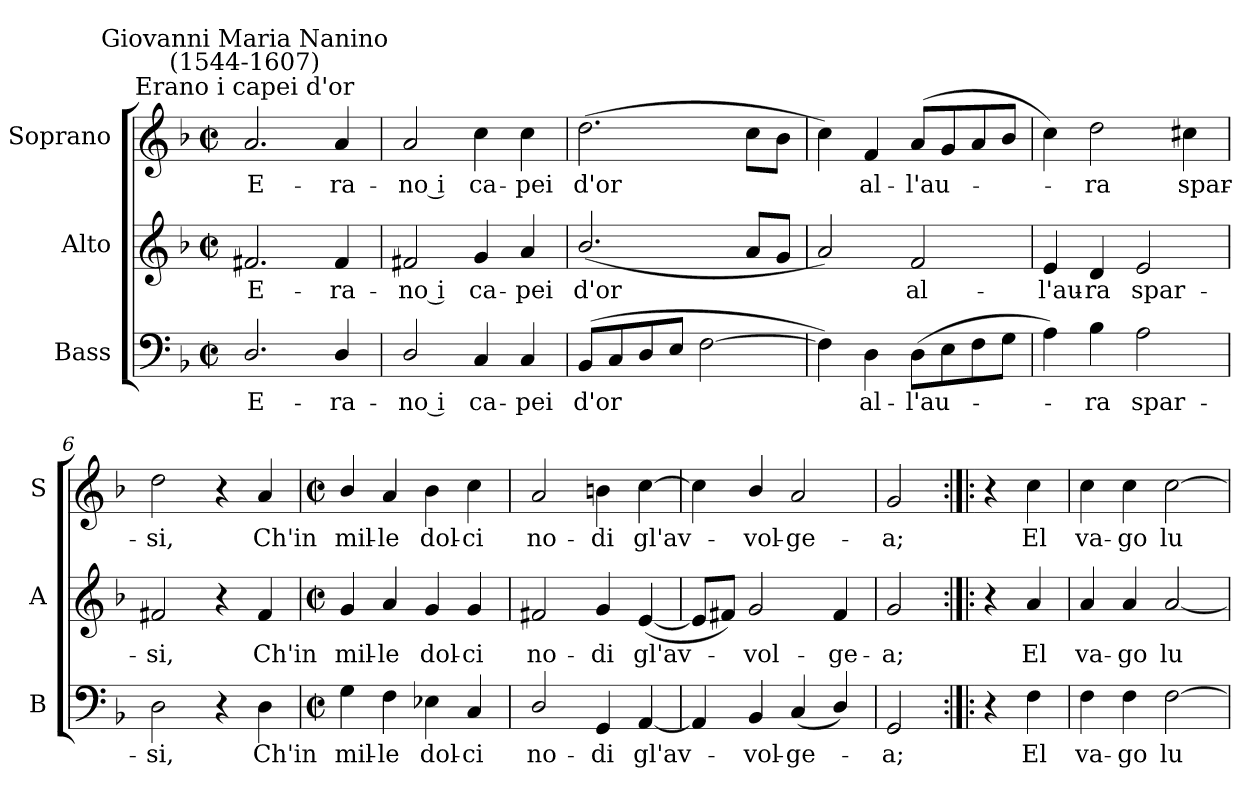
**kern	**text	**kern	**text	**kern	**text
*part3	*part3	*part2	*part2	*part1	*part1
*staff3	*staff3	*staff2	*staff2	*staff1	*staff1
*I"Bass	*	*I"Alto	*	*I"Soprano	*
*I'B	*	*I'A	*	*I'S	*
*clefF4	*	*clefG2	*	*clefG2	*
*k[b-]	*	*k[b-]	*	*k[b-]	*
*F:	*	*F:	*	*F:	*
*M2/2	*	*M2/2	*	*M2/2	*
*met(c|)	*	*met(c|)	*	*met(c|)	*
=1	=1	=1	=1	=1	=1
!	!	!	!	!LO:TX:a:cj:t=Erano i capei d'or	!
!	!	!	!	!LO:TX:a:cj:t=Giovanni Maria Nanino\n(1544-1607)	!
!	!LO:LY:b	!	!LO:LY:b	!	!LO:LY:b
2.D/	E-	2.f#X	E-	2.a	E-
!	!LO:LY:b	!	!LO:LY:b	!	!LO:LY:b
4D/	-ra-	4f#	-ra-	4a	-ra-
=2	=2	=2	=2	=2	=2
!	!LO:LY:b	!	!LO:LY:b	!	!LO:LY:b
2D/	-no i	2f#X	-no i	2a	-no i
!	!LO:LY:b	!	!LO:LY:b	!	!LO:LY:b
4C	ca-	4g	ca-	4cc	ca-
!	!LO:LY:b	!	!LO:LY:b	!	!LO:LY:b
4C	-pei	4a	-pei	4cc	-pei
=3	=3	=3	=3	=3	=3
!	!LO:LY:b	!	!LO:LY:b	!	!LO:LY:b
(<8BB-L	d'or	(<2.b-/	d'or	(>2.dd	d'or
8C	.	.	.	.	.
8D	.	.	.	.	.
8EJ	.	.	.	.	.
[2F	.	.	.	.	.
.	.	8aL	.	8ccL	.
.	.	8gJ	.	8b-J	.
=4	=4	=4	=4	=4	=4
4F])	.	2a)	.	4cc)	.
!	!LO:LY:b	!	!	!	!LO:LY:b
4D	al-	.	.	4f	al-
!	!LO:LY:b	!	!LO:LY:b	!	!LO:LY:b
(>8DL	-l'au-	2f	al-	(<8aL	-l'au-
8E	.	.	.	8g	.
8F	.	.	.	8a	.
8GJ	.	.	.	8b-J	.
=5	=5	=5	=5	=5	=5
!	!	!	!LO:LY:b	!	!
4A)	.	4e	-l'au-	4cc)	.
!	!LO:LY:b	!	!LO:LY:b	!	!LO:LY:b
4B-	ra	4d	-ra	2dd	ra
!	!LO:LY:b	!	!LO:LY:b	!	!
2A	spar-	2e	spar-	.	.
!	!	!	!	!	!LO:LY:b
.	.	.	.	4cc#X	spar-
=6	=6	=6	=6	=6	=6
!	!LO:LY:b	!	!LO:LY:b	!	!LO:LY:b
2D	-si,	2f#X	-si,	2dd	-si,
4r	.	4r	.	4r	.
!	!LO:LY:b	!	!LO:LY:b	!	!LO:LY:b
4D	Ch'in	4f#	Ch'in	4a	Ch'in
!!LO:LB:g=z
=7	=7	=7	=7	=7	=7
*M2/2	*	*M2/2	*	*M2/2	*
*met(c|)	*	*met(c|)	*	*met(c|)	*
!	!LO:LY:b	!	!LO:LY:b	!	!LO:LY:b
4G	mil-	4g	mil-	4b-/	mil-
!	!LO:LY:b	!	!LO:LY:b	!	!LO:LY:b
4F	-le	4a	-le	4a	-le
!	!LO:LY:b	!	!LO:LY:b	!	!LO:LY:b
4E-X	dol-	4g	dol-	4b-	dol-
!	!LO:LY:b	!	!LO:LY:b	!	!LO:LY:b
4C	-ci	4g	-ci	4cc	-ci
=8	=8	=8	=8	=8	=8
!	!LO:LY:b	!	!LO:LY:b	!	!LO:LY:b
2D/	no-	2f#X	no-	2a	no-
!	!LO:LY:b	!	!LO:LY:b	!	!LO:LY:b
4GG	-di	4g	-di	4bn	-di
!	!LO:LY:b	!	!LO:LY:b	!	!LO:LY:b
[4AA	gl'av-	(<[4e	gl'av-	[4cc	gl'av-
=9	=9	=9	=9	=9	=9
4AA]	.	8eL]	.	4cc]	.
.	.	8f#XJ)	.	.	.
!	!LO:LY:b	!	!LO:LY:b	!	!LO:LY:b
4BB-	vol-	2g	vol-	4b-/	vol-
!	!LO:LY:b	!	!	!	!LO:LY:b
(<4C	-ge-	.	.	2a	-ge-
!	!	!	!LO:LY:b	!	!
4D/)	.	4f#	-ge-	.	.
=10	=10	=10	=10	=10	=10
!	!LO:LY:b	!	!LO:LY:b	!	!LO:LY:b
2GG	a;	2g	-a;	2g	-a;
=11:|!|:	=11:|!|:	=11:|!|:	=11:|!|:	=11:|!|:	=11:|!|:
4r	.	4r	.	4r	.
!	!LO:LY:b	!	!LO:LY:b	!	!LO:LY:b
4F	El	4a	El	4cc	El
=12	=12	=12	=12	=12	=12
!	!LO:LY:b	!	!LO:LY:b	!	!LO:LY:b
4F	va-	4a	va-	4cc	va-
!	!LO:LY:b	!	!LO:LY:b	!	!LO:LY:b
4F	-go	4a	-go	4cc	-go
!	!LO:LY:b	!	!LO:LY:b	!	!LO:LY:b
[2F	lu-	[2a	lu-	[2cc	lu-
=	=	=	=	=	=
*-	*-	*-	*-	*-	*-
